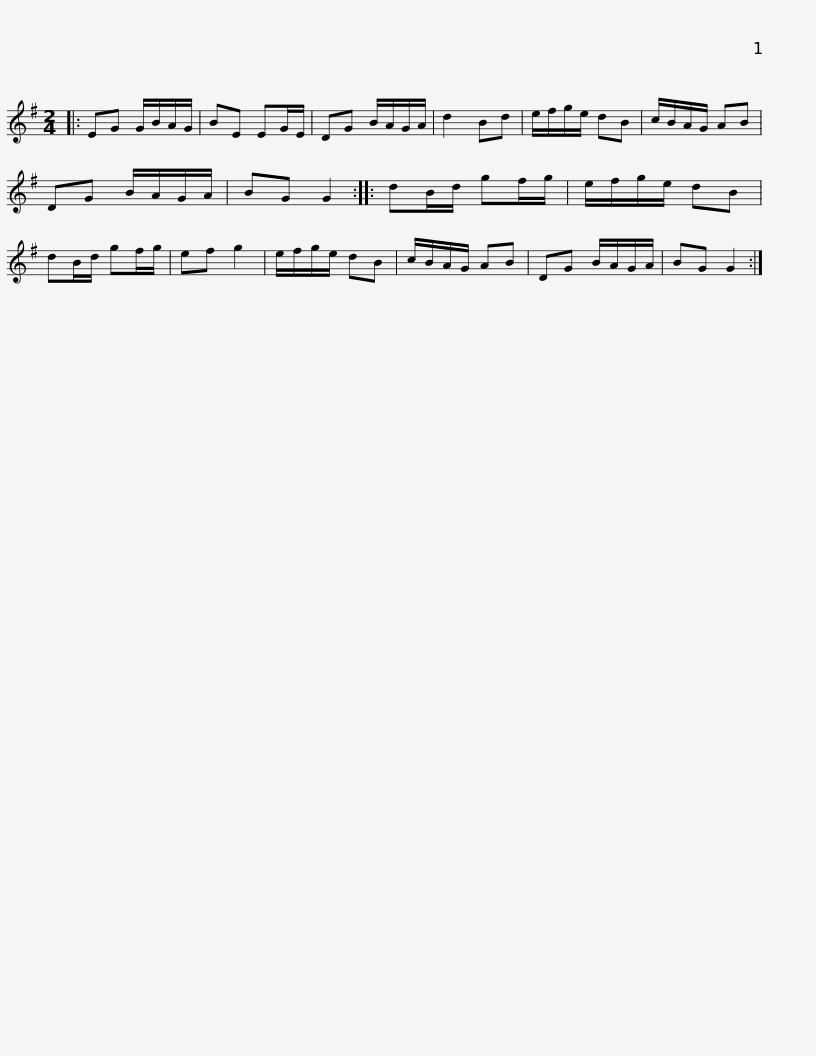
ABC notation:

X:1
L:1/8
M:2/4
I:linebreak $
K:G
V:1 treble
V:1
|: EG G/B/A/G/ | BE EG/E/ | DG B/A/G/A/ | d2 Bd | e/f/g/e/ dB | %5
 c/B/A/G/ AB | DG B/A/G/A/ | BG G2 ::$ dB/d/ gf/g/ | e/f/g/e/ dB | %10
 dB/d/ gf/g/ | ef g2 | e/f/g/e/ dB | c/B/A/G/ AB | DG B/A/G/A/ | %15
 BG G2 :| %16
